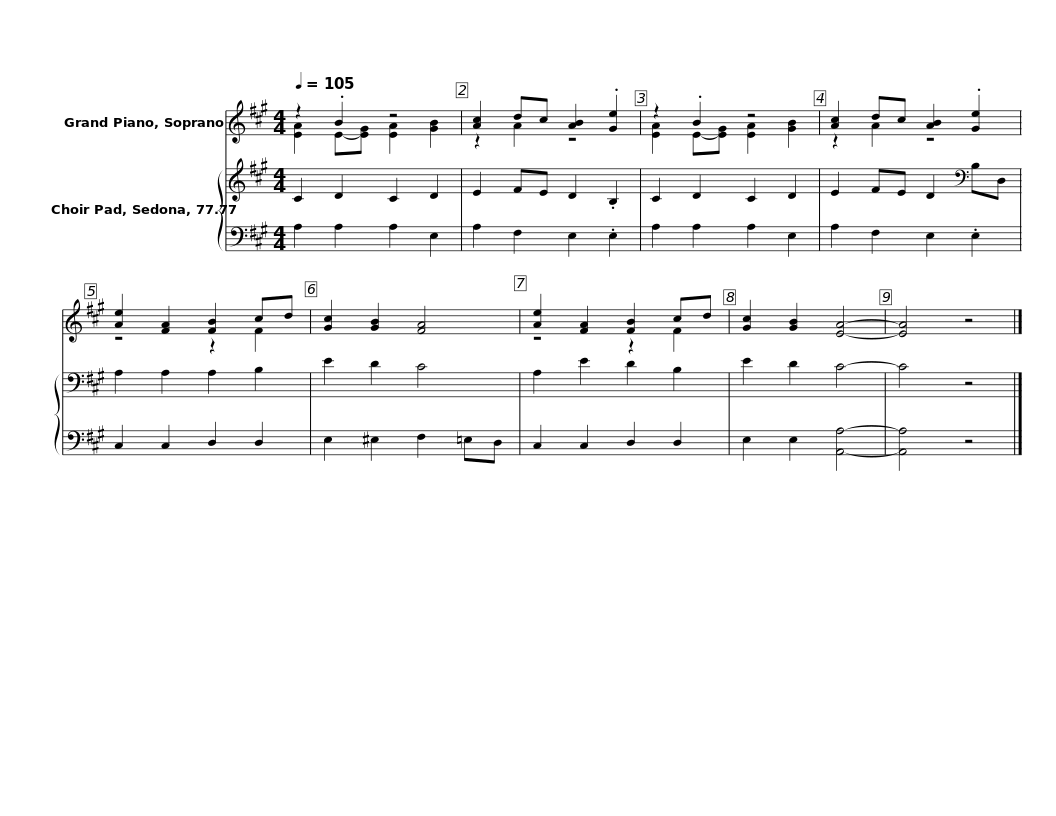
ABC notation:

X:1
%%score ( 1 2 ) { 3 | 4 }
L:1/8
Q:1/4=105
M:4/4
I:linebreak $
K:A
V:1 treble
V:2 treble
V:3 treble
V:4 bass
V:1
 z2 .B2 z4 | [Ac]2 dc [AB]2 .[Ge]2 | z2 .B2 z4 |$ [Ac]2 dc [AB]2 .[Ge]2 | [Ae]2 [FA]2 [FB]2 cd | %5
 [Gc]2 [GB]2 [FA]4 | [Ae]2 [FA]2 [FB]2 cd | [Gc]2 [GB]2 [EA]4- | [EA]4 z4 |] %9
V:2
 [EA]2 E-[EG] [EA]2 [GB]2 | z2 A2 z4 | [EA]2 E-[EG] [EA]2 [GB]2 |$ z2 A2 z4 | z4 z2 F2 | %5
 x8 | z4 z2 F2 | x8 | x8 |] %9
V:3
 C2 D2 C2 D2 | E2 FE D2 .B,2 | C2 D2 C2 D2 |$ E2 FE D2[K:bass] B,D, | A,2 A,2 A,2 B,2 | %5
 E2 D2 C4 | A,2 E2 D2 B,2 | E2 D2 C4- | C4 z4 |] %9
V:4
 A,2 A,2 A,2 E,2 | A,2 F,2 E,2 .E,2 | A,2 A,2 A,2 E,2 |$ A,2 F,2 E,2 .E,2 | C,2 C,2 D,2 D,2 | %5
 E,2 ^E,2 F,2 =E,D, | C,2 C,2 D,2 D,2 | E,2 E,2 [A,,A,]4- | [A,,A,]4 z4 |] %9
